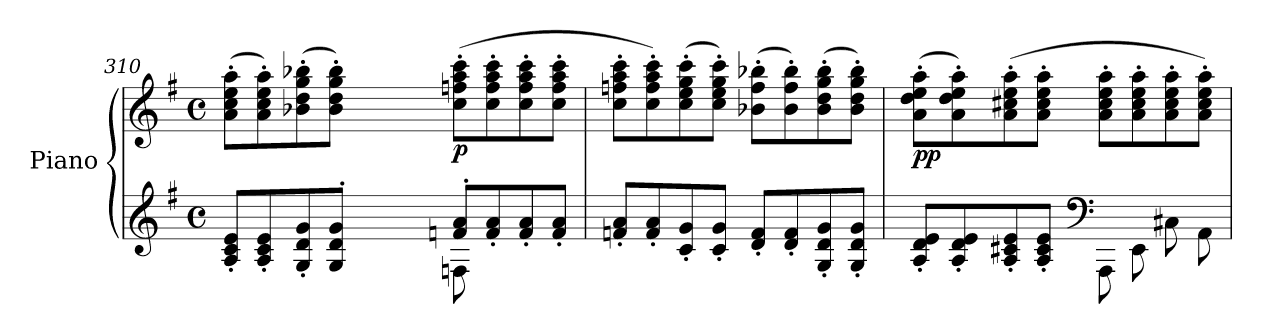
**kern	**kern	**dynam
*part1	*part1	*part1
*staff2	*staff1	*staff1/2
*I"Piano	*	*
*I'Pno.	*	*
*clefG2	*clefG2	*
*k[f#]	*k[f#]	*
*M4/4	*M4/4	*
*met(c)	*met(c)	*
=310	=310	=310
*^	*	*
*	*^	*	*
8A/' 8c/' 8e/'L	2ryy	4.ryy	(8a\' 8cc\' 8ee\' 8aa\'L	.
8A/' 8c/' 8e/'	.	.	8a\' 8cc\' 8ee\' 8aa\')	.
8G/' 8d/' 8g/'	.	.	(8b-X\' 8dd\' 8gg\' 8bb-X\'	.
8G/' 8d/' 8g/'J	.	16ryy	8b-\' 8dd\' 8gg\' 8bb-\'J)	.
.	.	32Fn!LLLyy	.	.
.	.	32fn!JJJyy	.	.
!	!	!	!	!LO:DY:b
8fn/' 8a/'L	8Fn:\	8a!yy	(8cc\' 8ffn\' 8aa\' 8ccc\'L	p
8f/' 8a/'	8rgyy	8ryy	8cc\' 8ff\' 8aa\' 8ccc\'	.
8f/' 8a/'	4reyy	4ryy	8cc\' 8ff\' 8aa\' 8ccc\'	.
8f/' 8a/'J	.	.	8cc\' 8ff\' 8aa\' 8ccc\'J	.
*v	*v	*v	*	*
=311	=311	=311
8fn/' 8a/'L	8cc\' 8ffn\' 8aa\' 8ccc\'L	.
8f/' 8a/'	8cc\' 8ff\' 8aa\' 8ccc\')	.
8c/' 8g/'	(8cc\' 8ee\' 8gg\' 8ccc\'	.
8c/' 8g/'J	8cc\' 8ee\' 8gg\' 8ccc\'J)	.
8d/' 8f/'L	(8b-X\' 8ff\' 8bb-X\'L	.
8d/' 8f/'	8b-\' 8ff\' 8bb-\')	.
8G/' 8d/' 8g/'	(8b-\' 8dd\' 8gg\' 8bb-\'	.
8G/' 8d/' 8g/'J	8b-\' 8dd\' 8gg\' 8bb-\'J)	.
!!LO:LB:g=z
=312	=312	=312
!	!	!LO:DY:b
8A/' 8d/' 8e/'L	(8a\' 8dd\' 8ee\' 8aa\'L	pp
8A/' 8d/' 8e/'	8a\' 8dd\' 8ee\' 8aa\')	.
8A/' 8c#X/' 8e/'	(8a\' 8cc#X\' 8ee\' 8aa\'	.
8A/' 8c#/' 8e/'J	8a\' 8cc#\' 8ee\' 8aa\'J	.
*clefF4	*	*
8AAA\L	8a\' 8cc#\' 8ee\' 8aa\'L	.
8EE\	8a\' 8cc#\' 8ee\' 8aa\'	.
8C#X\	8a\' 8cc#\' 8ee\' 8aa\'	.
8AA\	8a\' 8cc#\' 8ee\' 8aa\'J)	.
=	=	=
*-	*-	*-
